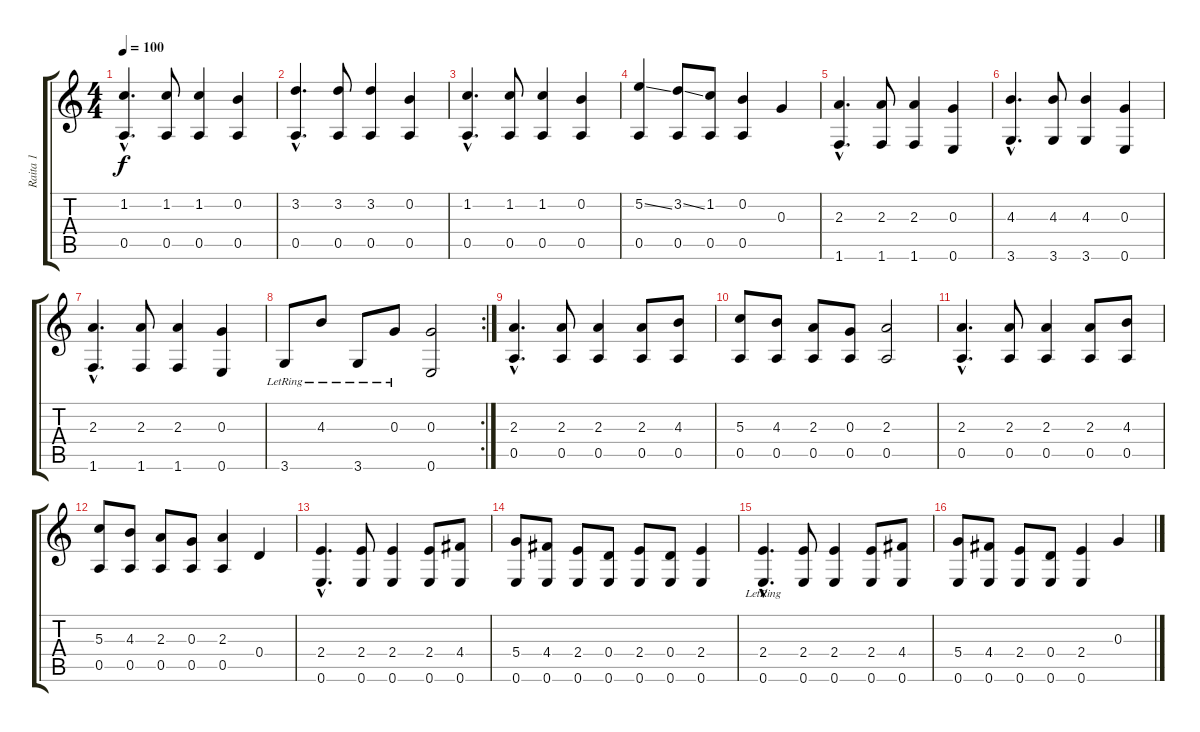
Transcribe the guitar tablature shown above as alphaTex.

\track ("Raita 1" "Raita 1") {instrument acousticguitarnylon}
\staff {score tabs}
\tuning (E4 B3 G3 D3 A2 E2) {hide}
\ts (4 4)
\tempo 100
\clef g2
\ks c
(1.2{hac} 0.5{hac}).4{d dy f instrument acousticguitarnylon} (1.2 0.5).8 (1.2 0.5).4 (0.2 0.5).4 |
(3.2{hac} 0.5{hac}).4{d} (3.2 0.5).8 (3.2 0.5).4 (0.2 0.5).4 |
(1.2{hac} 0.5{hac}).4{d} (1.2 0.5).8 (1.2 0.5).4 (0.2 0.5).4 |
(5.2{ss} 0.5).4 (3.2{ss} 0.5).8 (1.2 0.5).8 (0.2 0.5).4 0.3.4 |
(2.3{hac} 1.6{hac}).4{d} (2.3 1.6).8 (2.3 1.6).4 (0.3 0.6).4 |
(4.3{hac} 3.6{hac}).4{d} (4.3 3.6).8 (4.3 3.6).4 (0.3 0.6).4 |
(2.3{hac} 1.6{hac}).4{d} (2.3 1.6).8 (2.3 1.6).4 (0.3 0.6).4 |
\rc 2
3.6{lr}.8 4.3{lr}.8 3.6{lr}.8 0.3{lr}.8 (0.3 0.6).2 |
(2.3{hac} 0.5{hac}).4{d} (2.3 0.5).8 (2.3 0.5).4 (2.3 0.5).8 (4.3 0.5).8 |
(5.3 0.5).8 (4.3 0.5).8 (2.3 0.5).8 (0.3 0.5).8 (2.3 0.5).2 |
(2.3{hac} 0.5{hac}).4{d} (2.3 0.5).8 (2.3 0.5).4 (2.3 0.5).8 (4.3 0.5).8 |
(5.3 0.5).8 (4.3 0.5).8 (2.3 0.5).8 (0.3 0.5).8 (2.3 0.5).4 0.4.4 |
(2.4{hac} 0.6{hac}).4{d} (2.4 0.6).8 (2.4 0.6).4 (2.4 0.6).8 (4.4 0.6).8 |
(5.4 0.6).8 (4.4 0.6).8 (2.4 0.6).8 (0.4 0.6).8 (2.4 0.6).8 (0.4 0.6).8 (2.4 0.6).4 |
(2.4{hac lr} 0.6{hac}).4{d} (2.4 0.6).8 (2.4 0.6).4 (2.4 0.6).8 (4.4 0.6).8 |
(5.4 0.6).8 (4.4 0.6).8 (2.4 0.6).8 (0.4 0.6).8 (2.4 0.6).4 0.3.4
